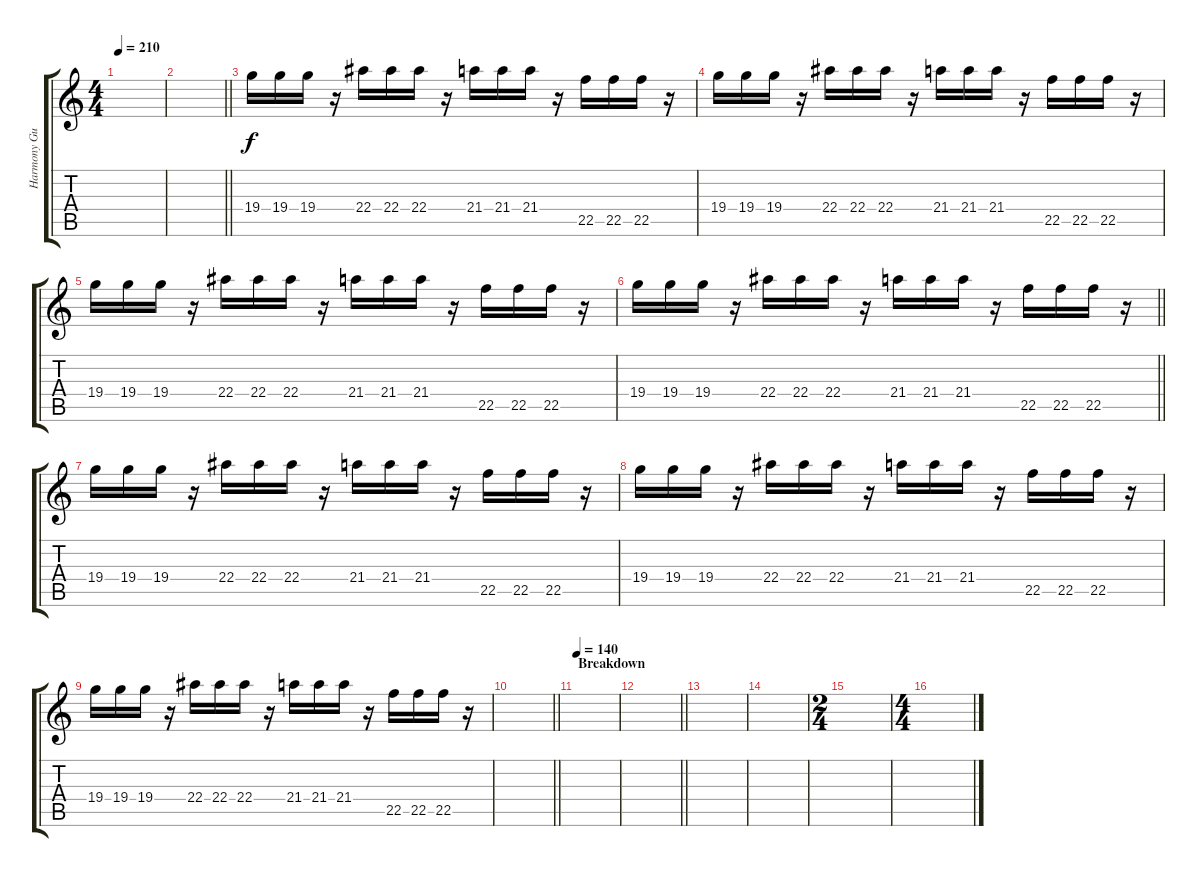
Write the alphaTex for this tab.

\track ("Harmony Guitar" "Harmony Gu") {instrument overdrivenguitar}
\staff {score tabs}
\tuning (D4 A3 F3 C3 G2 C2) {hide}
\ts (4 4)
\tempo 210
\clef g2
\ks c
|
\barLineRight lightlight
|
19.4.16 19.4.16 19.4.16 r.16 22.4.16 22.4.16 22.4.16 r.16 21.4.16 21.4.16 21.4.16 r.16 22.5.16 22.5.16 22.5.16 r.16 |
19.4.16 19.4.16 19.4.16 r.16 22.4.16 22.4.16 22.4.16 r.16 21.4.16 21.4.16 21.4.16 r.16 22.5.16 22.5.16 22.5.16 r.16 |
19.4.16 19.4.16 19.4.16 r.16 22.4.16 22.4.16 22.4.16 r.16 21.4.16 21.4.16 21.4.16 r.16 22.5.16 22.5.16 22.5.16 r.16 |
\barLineRight lightlight
19.4.16 19.4.16 19.4.16 r.16 22.4.16 22.4.16 22.4.16 r.16 21.4.16 21.4.16 21.4.16 r.16 22.5.16 22.5.16 22.5.16 r.16 |
19.4.16 19.4.16 19.4.16 r.16 22.4.16 22.4.16 22.4.16 r.16 21.4.16 21.4.16 21.4.16 r.16 22.5.16 22.5.16 22.5.16 r.16 |
19.4.16 19.4.16 19.4.16 r.16 22.4.16 22.4.16 22.4.16 r.16 21.4.16 21.4.16 21.4.16 r.16 22.5.16 22.5.16 22.5.16 r.16 |
19.4.16 19.4.16 19.4.16 r.16 22.4.16 22.4.16 22.4.16 r.16 21.4.16 21.4.16 21.4.16 r.16 22.5.16 22.5.16 22.5.16 r.16 |
\barLineRight lightlight
|
\section ("" "Breakdown")
\tempo 140
|
\barLineRight lightlight
|
|
|
\ts (2 4)
|
\ts (4 4)
